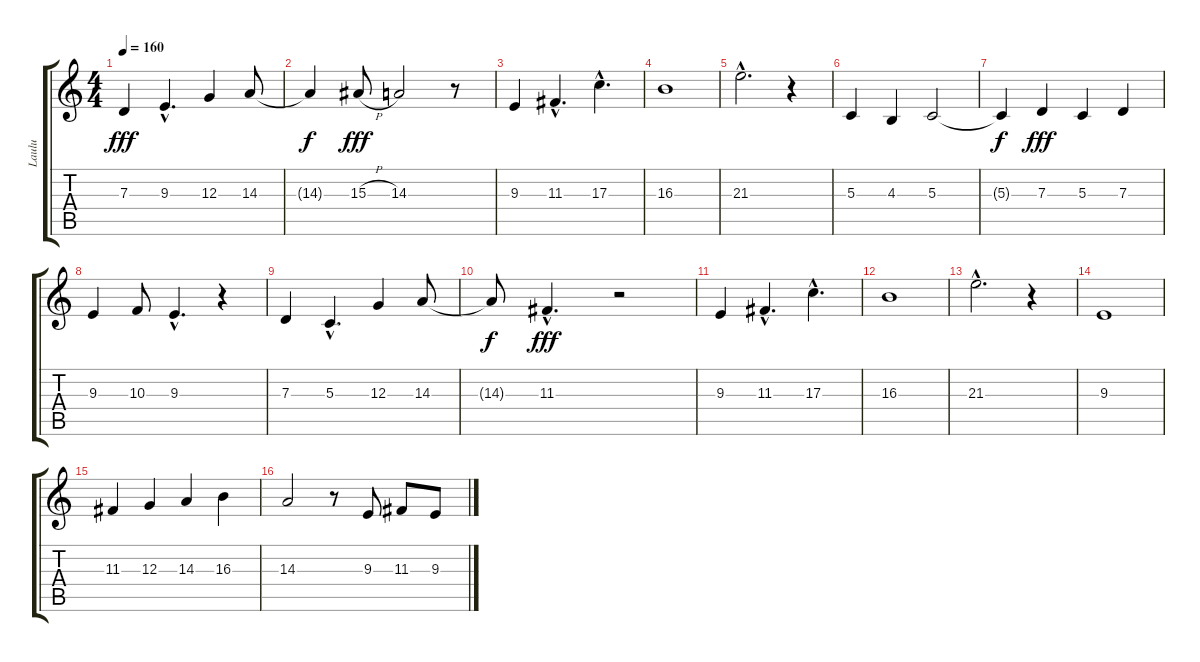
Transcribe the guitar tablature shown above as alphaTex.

\track ("Laulu" "Laulu") {instrument pad7halo}
\staff {score tabs}
\tuning (E4 B3 G3 D3 A2 E2) {hide}
\ts (4 4)
\tempo 160
\clef g2
\ks c
7.3.4{dy fff} 9.3{hac}.4{d} 12.3.4 14.3.8 |
14.3{t}.4{dy f} 15.3{h}.8{dy fff} 14.3.2 r.8 |
9.3.4 11.3{hac}.4{d} 17.3{hac}.4{d} |
16.3.1 |
21.3{hac}.2{d} r.4 |
5.3.4 4.3.4 5.3.2 |
5.3{t}.4{dy f} 7.3.4{dy fff} 5.3.4 7.3.4 |
9.3.4 10.3.8 9.3{hac}.4{d} r.4 |
7.3.4 5.3{hac}.4{d} 12.3.4 14.3.8 |
14.3{t}.8{dy f} 11.3{hac}.4{d dy fff} r.2 |
9.3.4 11.3{hac}.4{d} 17.3{hac}.4{d} |
16.3.1 |
21.3{hac}.2{d} r.4 |
9.3.1 |
11.3.4 12.3.4 14.3.4 16.3.4 |
14.3.2 r.8 9.3.8 11.3.8 9.3.8
